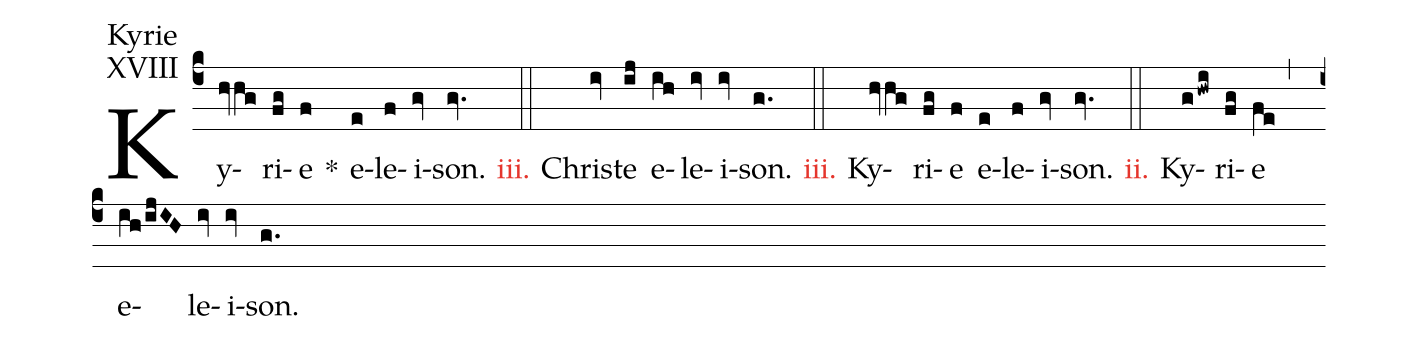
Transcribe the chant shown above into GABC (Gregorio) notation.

annotation: Kyrie;
annotation: XVIII;
%%
(c4) Ky(hvhg)ri(fg)e(f) <sp>*</sp>() e(e)le(f)i(gv)son.(gv.) <c>iii.</c>(::) Chris(iv)te(ij) e(ih)le(iv)i(iv)son.(g.) <c>iii.</c>(::) Ky(hvhg)ri(fg)e(f) e(e)le(f)i(gv)son.(gv.) <c>ii.</c>(::) Ky(ghwi)ri(fg)e(fe,) e(ih/ijIH)le(iv)i(iv)son.(g.)
